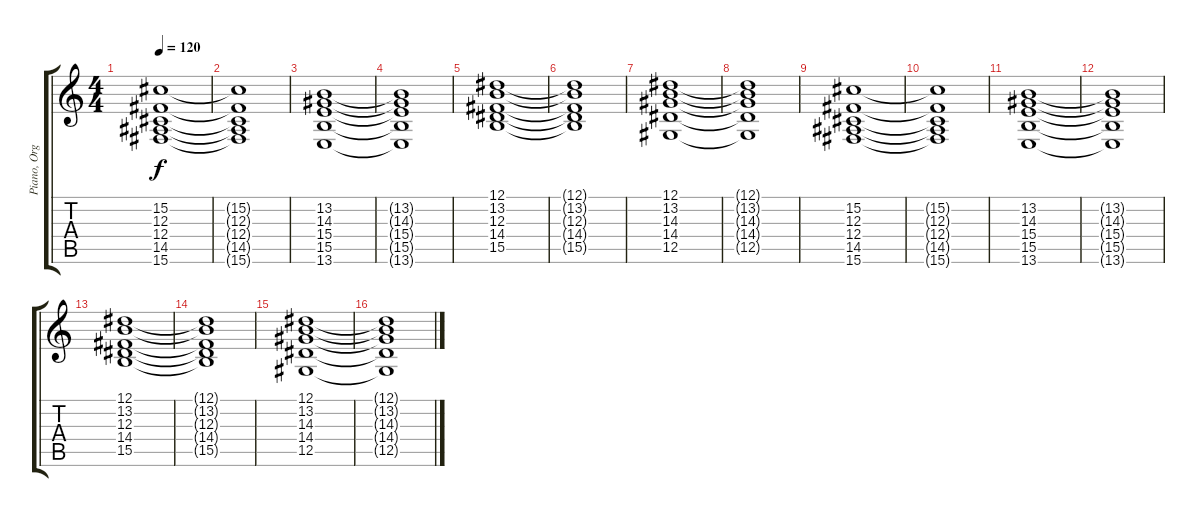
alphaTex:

\track ("Piano, Organ, Mandolin" "Piano, Org") {instrument brightacousticpiano}
\staff {score tabs}
\tuning (Eb4 Bb3 Gb3 Db3 Ab2 Eb2) {hide}
\ts (4 4)
\tempo 120
\clef g2
\ks c
(15.2 12.3 12.4 14.5 15.6).1{dy f} |
(15.2{t} 12.3{t} 12.4{t} 14.5{t} 15.6{t}).1 |
(13.2 14.3 15.4 15.5 13.6).1 |
(13.2{t} 14.3{t} 15.4{t} 15.5{t} 13.6{t}).1 |
(12.1 13.2 12.3 14.4 15.5).1 |
(12.1{t} 13.2{t} 12.3{t} 14.4{t} 15.5{t}).1 |
(12.1 13.2 14.3 14.4 12.5).1{volume 10 instrument churchorgan} |
(12.1{t} 13.2{t} 14.3{t} 14.4{t} 12.5{t}).1 |
(15.2 12.3 12.4 14.5 15.6).1 |
(15.2{t} 12.3{t} 12.4{t} 14.5{t} 15.6{t}).1 |
(13.2 14.3 15.4 15.5 13.6).1 |
(13.2{t} 14.3{t} 15.4{t} 15.5{t} 13.6{t}).1 |
(12.1 13.2 12.3 14.4 15.5).1 |
(12.1{t} 13.2{t} 12.3{t} 14.4{t} 15.5{t}).1 |
(12.1 13.2 14.3 14.4 12.5).1{volume 10 instrument churchorgan} |
(12.1{t} 13.2{t} 14.3{t} 14.4{t} 12.5{t}).1
